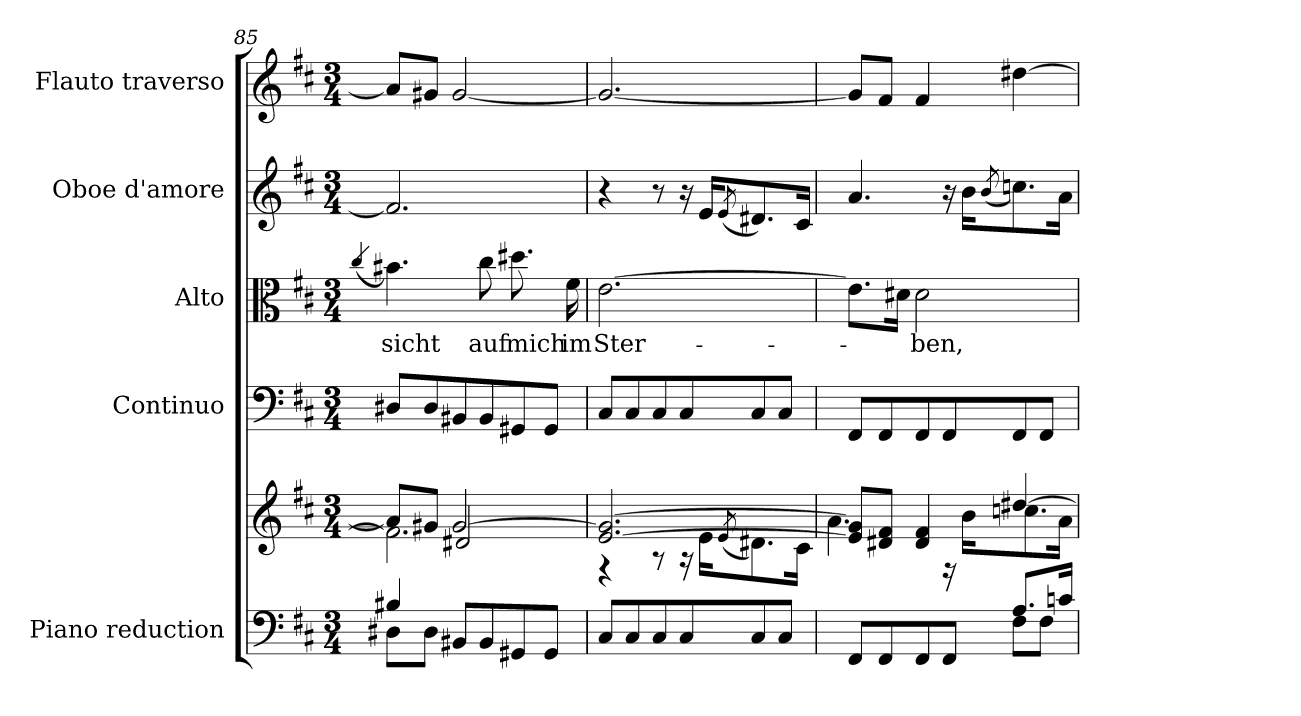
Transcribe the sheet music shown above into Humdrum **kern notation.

**kern	**kern	**kern	**kern	**text	**kern	**kern
*part5	*part5	*part4	*part3	*part3	*part2	*part1
*staff6	*staff5	*staff4	*staff3	*staff3	*staff2	*staff1
*I"Piano reduction	*	*I"Continuo	*I"Alto	*	*I"Oboe d'amore	*I"Flauto traverso
*I'Pno	*	*	*	*	*I'Ob	*I'Fl
*clefF4	*clefG2	*clefF4	*clefC3	*	*clefG2	*clefG2
*k[f#c#]	*k[f#c#]	*k[f#c#]	*k[f#c#]	*	*k[f#c#]	*k[f#c#]
*M3/4	*M3/4	*M3/4	*M3/4	*	*M3/4	*M3/4
=85	=85	=85	=85	=85	=85	=85
.	.	.	(4qcc#/	.	.	.
*^	*^	*	*	*	*	*
*	*	*	*^	*	*	*	*	*
!	!	!	!	!	!	!	!LO:LY:b	!	!
4B#X/	8D#X\L	8a/L]	2.f#\]	4ryy	8D#X/L	4.b#X\)	sicht	2.f#/]	8a/L]
.	8D#\J	8g#X/J	.	.	8D#/	.	.	.	8g#X/J
2ryy	8BB#X/L	[2g#/	.	2d#X/	8BB#X/	.	.	.	[2g#/
!	!	!	!	!	!	!	!LO:LY:b	!	!
.	8BB#/	.	.	.	8BB#/	8cc#\	auf	.	.
!	!	!	!	!	!	!	!LO:LY:b	!	!
.	8GG#X/	.	.	.	8GG#X/	8.dd#X\	mich	.	.
.	8GG#/J	.	.	.	8GG#/J	.	.	.	.
!	!	!	!	!	!	!	!LO:LY:b	!	!
.	.	.	.	.	.	16f#\	im	.	.
*v	*v	*	*	*	*	*	*	*	*
*	*	*v	*v	*	*	*	*	*
=86	=86	=86	=86	=86	=86	=86	=86
!	!	!	!	!	!LO:LY:b	!	!
8C#/L	[2.e/ 2.g#/_	4r	8C#/L	[2.e\	Ster-	4r	2.g#/_
8C#/	.	.	8C#/	.	.	.	.
8C#/	.	8r	8C#/	.	.	8r	.
8C#/	.	16r	8C#/	.	.	16r	.
.	.	16e\KL	.	.	.	16e/KL	.
.	.	(8qe/	.	.	.	(8qe/	.
8C#/	.	8.d#X\)	8C#/	.	.	8.d#X/)	.
8C#/J	.	.	8C#/J	.	.	.	.
.	.	16c#\Jk	.	.	.	16c#/Jk	.
=87	=87	=87	=87	=87	=87	=87	=87
*^	*	*	*	*	*	*	*
8FF#/L	2ryy	8e/] 8g#/]L	4.a\	8FF#/L	8.e\L]	.	4.a/	8g#/L]
8FF#/	.	8d#X/ 8f#/J	.	8FF#/	.	.	.	8f#/J
.	.	.	.	.	16d#X\Jk	.	.	.
!	!	!	!	!	!	!LO:LY:b	!	!
8FF#/	.	4d#/ 4f#/	.	8FF#/	2d#\	-ben,	.	4f#/
8FF#/J	.	.	16r	8FF#/	.	.	16r	.
.	.	.	16b\KL	.	.	.	16b\KL	.
.	.	.	.	.	.	.	(8qb/	.
8.A/L	8F#\L	[4dd#X/	8.ccn\	8FF#/	.	.	8.ccn\)	[4dd#X\
.	8F#\J	.	.	8FF#/J	.	.	.	.
16cn/Jk	.	.	16a\Jk	.	.	.	16a\Jk	.
*v	*v	*	*	*	*	*	*	*
*	*v	*v	*	*	*	*	*
=	=	=	=	=	=	=
*-	*-	*-	*-	*-	*-	*-
